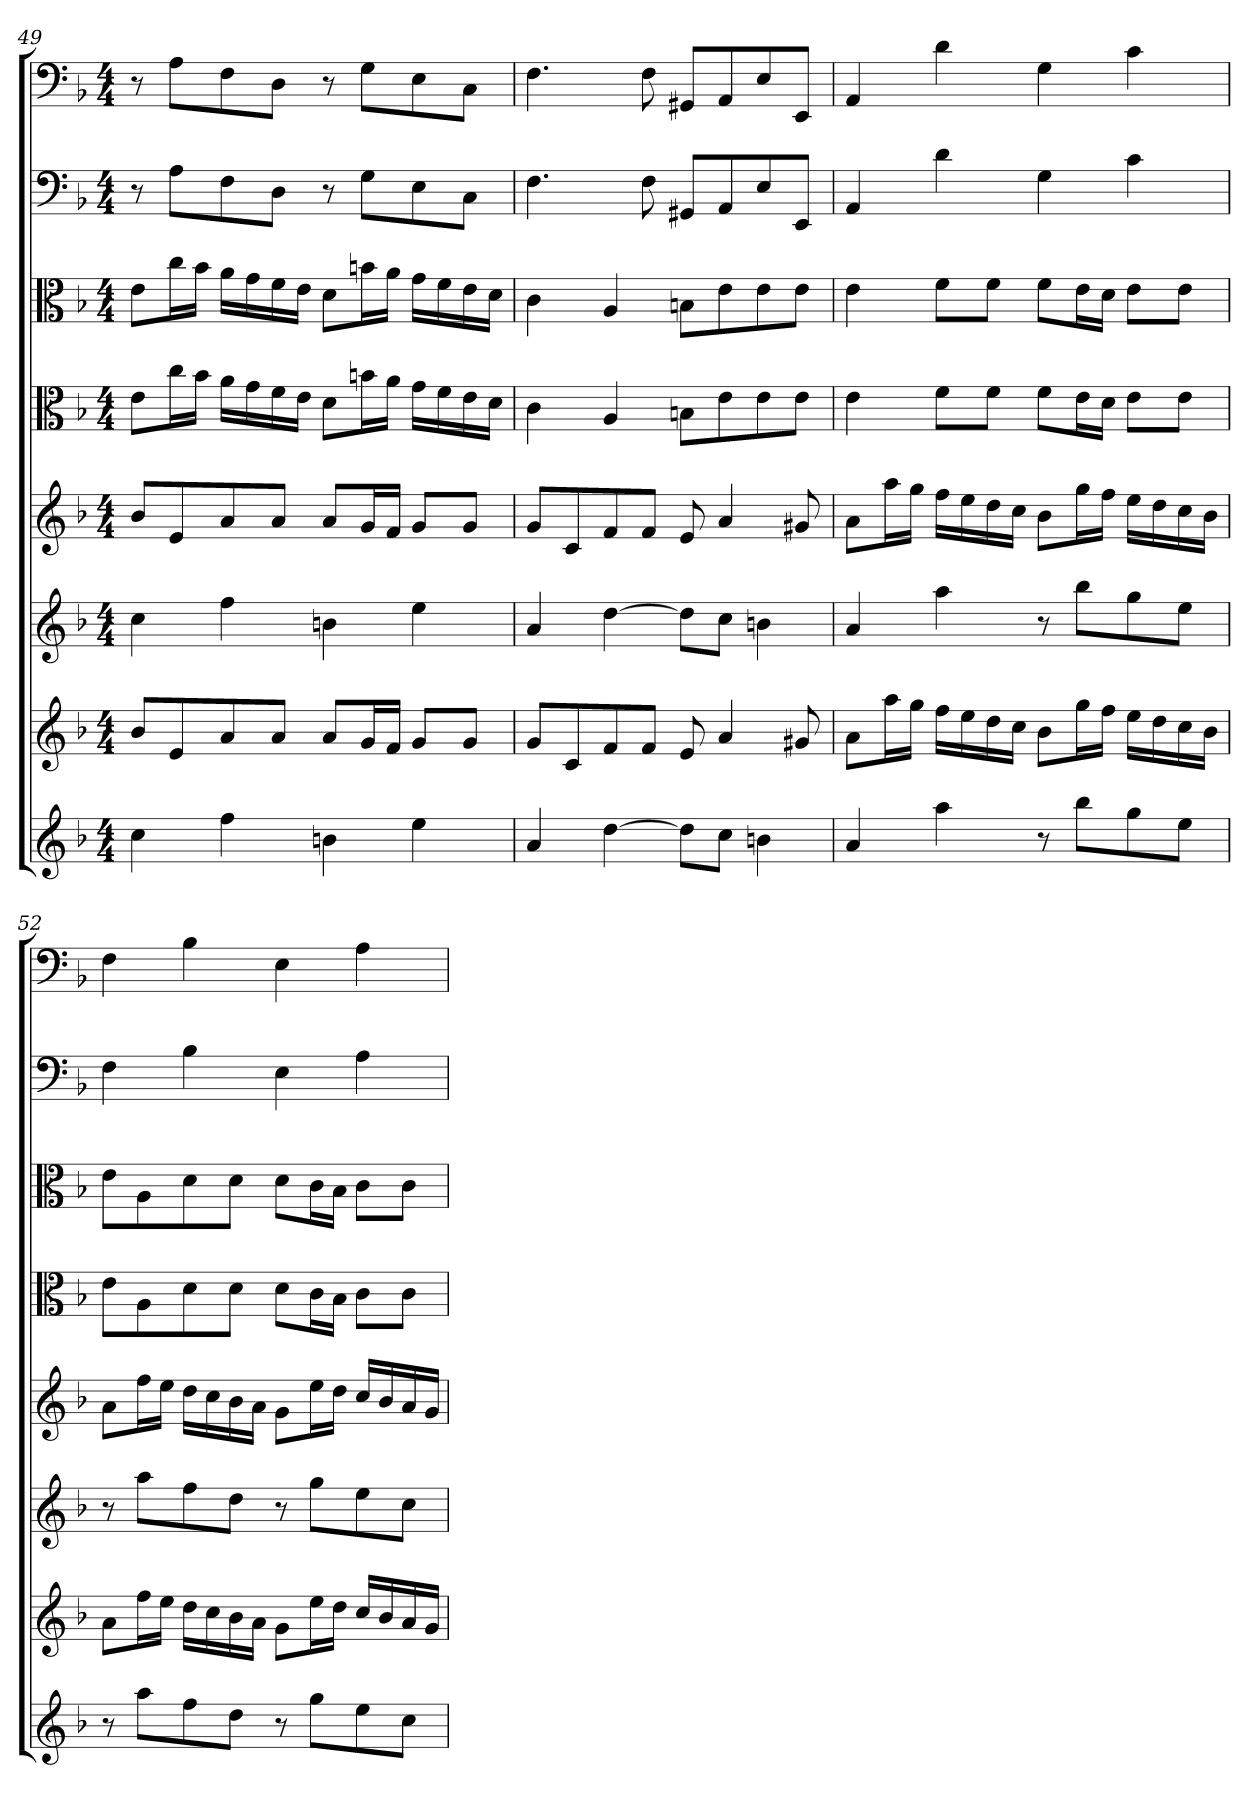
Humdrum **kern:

**kern	**kern	**kern	**kern	**kern	**kern	**kern	**kern
*part8	*part7	*part6	*part5	*part4	*part3	*part2	*part1
*staff8	*staff7	*staff6	*staff5	*staff4	*staff3	*staff2	*staff1
*clefG2	*clefG2	*clefG2	*clefG2	*clefC3	*clefC3	*clefF4	*clefF4
*k[b-]	*k[b-]	*k[b-]	*k[b-]	*k[b-]	*k[b-]	*k[b-]	*k[b-]
*d:	*d:	*d:	*d:	*d:	*d:	*d:	*d:
*M4/4	*M4/4	*M4/4	*M4/4	*M4/4	*M4/4	*M4/4	*M4/4
=49	=49	=49	=49	=49	=49	=49	=49
4cc\	8b-/L	4cc\	8b-/L	8e\L	8e\L	8r	8r
.	8e/	.	8e/	16cc\L	16cc\L	8A\L	8A\L
.	.	.	.	16b-\JJ	16b-\JJ	.	.
4ff\	8a/	4ff\	8a/	16a\LL	16a\LL	8F\	8F\
.	.	.	.	16g\	16g\	.	.
.	8a/J	.	8a/J	16f\	16f\	8D\J	8D\J
.	.	.	.	16e\JJ	16e\JJ	.	.
4bn\	8a/L	4bn\	8a/L	8d\L	8d\L	8r	8r
.	16g/L	.	16g/L	16bn\L	16bn\L	8G\L	8G\L
.	16f/JJ	.	16f/JJ	16a\JJ	16a\JJ	.	.
4ee\	8g/L	4ee\	8g/L	16g\LL	16g\LL	8E\	8E\
.	.	.	.	16f\	16f\	.	.
.	8g/J	.	8g/J	16e\	16e\	8C\J	8C\J
.	.	.	.	16d\JJ	16d\JJ	.	.
=50	=50	=50	=50	=50	=50	=50	=50
4a/	8g/L	4a/	8g/L	4c\	4c\	4.F\	4.F\
.	8c/	.	8c/	.	.	.	.
[4dd\	8f/	[4dd\	8f/	4A/	4A/	.	.
.	8f/J	.	8f/J	.	.	8F\	8F\
8dd\L]	8e/	8dd\L]	8e/	8Bn\L	8Bn\L	8GG#X/L	8GG#X/L
8cc\J	4a/	8cc\J	4a/	8e\	8e\	8AA/	8AA/
4bn\	.	4bn\	.	8e\	8e\	8E/	8E/
.	8g#X/	.	8g#X/	8e\J	8e\J	8EE/J	8EE/J
=51	=51	=51	=51	=51	=51	=51	=51
4a/	8a\L	4a/	8a\L	4e\	4e\	4AA/	4AA/
.	16aa\L	.	16aa\L	.	.	.	.
.	16gg\JJ	.	16gg\JJ	.	.	.	.
4aa\	16ff\LL	4aa\	16ff\LL	8f\L	8f\L	4d\	4d\
.	16ee\	.	16ee\	.	.	.	.
.	16dd\	.	16dd\	8f\J	8f\J	.	.
.	16cc\JJ	.	16cc\JJ	.	.	.	.
8r	8b-\L	8r	8b-\L	8f\L	8f\L	4G\	4G\
8bb-\L	16gg\L	8bb-\L	16gg\L	16e\L	16e\L	.	.
.	16ff\JJ	.	16ff\JJ	16d\JJ	16d\JJ	.	.
8gg\	16ee\LL	8gg\	16ee\LL	8e\L	8e\L	4c\	4c\
.	16dd\	.	16dd\	.	.	.	.
8ee\J	16cc\	8ee\J	16cc\	8e\J	8e\J	.	.
.	16b-\JJ	.	16b-\JJ	.	.	.	.
=52	=52	=52	=52	=52	=52	=52	=52
8r	8a\L	8r	8a\L	8e\L	8e\L	4F\	4F\
8aa\L	16ff\L	8aa\L	16ff\L	8A\	8A\	.	.
.	16ee\JJ	.	16ee\JJ	.	.	.	.
8ff\	16dd\LL	8ff\	16dd\LL	8d\	8d\	4B-\	4B-\
.	16cc\	.	16cc\	.	.	.	.
8dd\J	16b-\	8dd\J	16b-\	8d\J	8d\J	.	.
.	16a\JJ	.	16a\JJ	.	.	.	.
8r	8g\L	8r	8g\L	8d\L	8d\L	4E\	4E\
8gg\L	16ee\L	8gg\L	16ee\L	16c\L	16c\L	.	.
.	16dd\JJ	.	16dd\JJ	16B-\JJ	16B-\JJ	.	.
8ee\	16cc/LL	8ee\	16cc/LL	8c\L	8c\L	4A\	4A\
.	16b-/	.	16b-/	.	.	.	.
8cc\J	16a/	8cc\J	16a/	8c\J	8c\J	.	.
.	16g/JJ	.	16g/JJ	.	.	.	.
=	=	=	=	=	=	=	=
*-	*-	*-	*-	*-	*-	*-	*-
